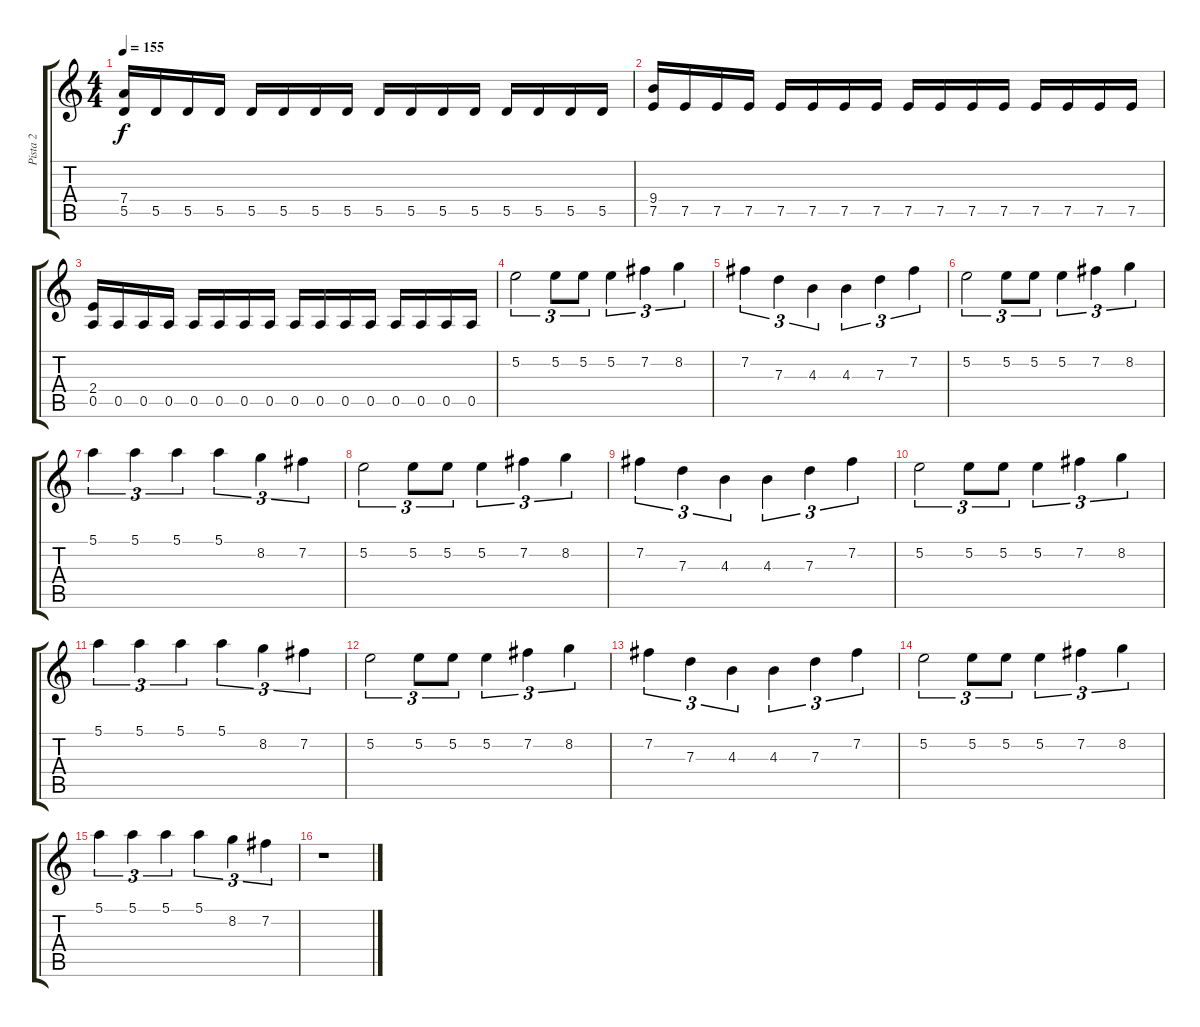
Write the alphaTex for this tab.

\track ("Pista 2" "Pista 2") {instrument distortionguitar}
\staff {score tabs}
\tuning (E4 B3 G3 D3 A2 E2) {hide}
\ts (4 4)
\tempo 155
\clef g2
\ks c
(7.4 5.5).16{dy f} 5.5.16 5.5.16 5.5.16 5.5.16 5.5.16 5.5.16 5.5.16 5.5.16 5.5.16 5.5.16 5.5.16 5.5.16 5.5.16 5.5.16 5.5.16 |
(9.4 7.5).16 7.5.16 7.5.16 7.5.16 7.5.16 7.5.16 7.5.16 7.5.16 7.5.16 7.5.16 7.5.16 7.5.16 7.5.16 7.5.16 7.5.16 7.5.16 |
(2.4 0.5).16 0.5.16 0.5.16 0.5.16 0.5.16 0.5.16 0.5.16 0.5.16 0.5.16 0.5.16 0.5.16 0.5.16 0.5.16 0.5.16 0.5.16 0.5.16 |
5.2.2{tu (3 2)} 5.2.8{tu (3 2)} 5.2.8{tu (3 2)} 5.2.4{tu (3 2)} 7.2.4{tu (3 2)} 8.2.4{tu (3 2)} |
7.2.4{tu (3 2)} 7.3.4{tu (3 2)} 4.3.4{tu (3 2)} 4.3.4{tu (3 2)} 7.3.4{tu (3 2)} 7.2.4{tu (3 2)} |
5.2.2{tu (3 2)} 5.2.8{tu (3 2)} 5.2.8{tu (3 2)} 5.2.4{tu (3 2)} 7.2.4{tu (3 2)} 8.2.4{tu (3 2)} |
5.1.4{tu (3 2)} 5.1.4{tu (3 2)} 5.1.4{tu (3 2)} 5.1.4{tu (3 2)} 8.2.4{tu (3 2)} 7.2.4{tu (3 2)} |
5.2.2{tu (3 2)} 5.2.8{tu (3 2)} 5.2.8{tu (3 2)} 5.2.4{tu (3 2)} 7.2.4{tu (3 2)} 8.2.4{tu (3 2)} |
7.2.4{tu (3 2)} 7.3.4{tu (3 2)} 4.3.4{tu (3 2)} 4.3.4{tu (3 2)} 7.3.4{tu (3 2)} 7.2.4{tu (3 2)} |
5.2.2{tu (3 2)} 5.2.8{tu (3 2)} 5.2.8{tu (3 2)} 5.2.4{tu (3 2)} 7.2.4{tu (3 2)} 8.2.4{tu (3 2)} |
5.1.4{tu (3 2)} 5.1.4{tu (3 2)} 5.1.4{tu (3 2)} 5.1.4{tu (3 2)} 8.2.4{tu (3 2)} 7.2.4{tu (3 2)} |
5.2.2{tu (3 2)} 5.2.8{tu (3 2)} 5.2.8{tu (3 2)} 5.2.4{tu (3 2)} 7.2.4{tu (3 2)} 8.2.4{tu (3 2)} |
7.2.4{tu (3 2)} 7.3.4{tu (3 2)} 4.3.4{tu (3 2)} 4.3.4{tu (3 2)} 7.3.4{tu (3 2)} 7.2.4{tu (3 2)} |
5.2.2{tu (3 2)} 5.2.8{tu (3 2)} 5.2.8{tu (3 2)} 5.2.4{tu (3 2)} 7.2.4{tu (3 2)} 8.2.4{tu (3 2)} |
5.1.4{tu (3 2)} 5.1.4{tu (3 2)} 5.1.4{tu (3 2)} 5.1.4{tu (3 2)} 8.2.4{tu (3 2)} 7.2.4{tu (3 2)} |
r.1
